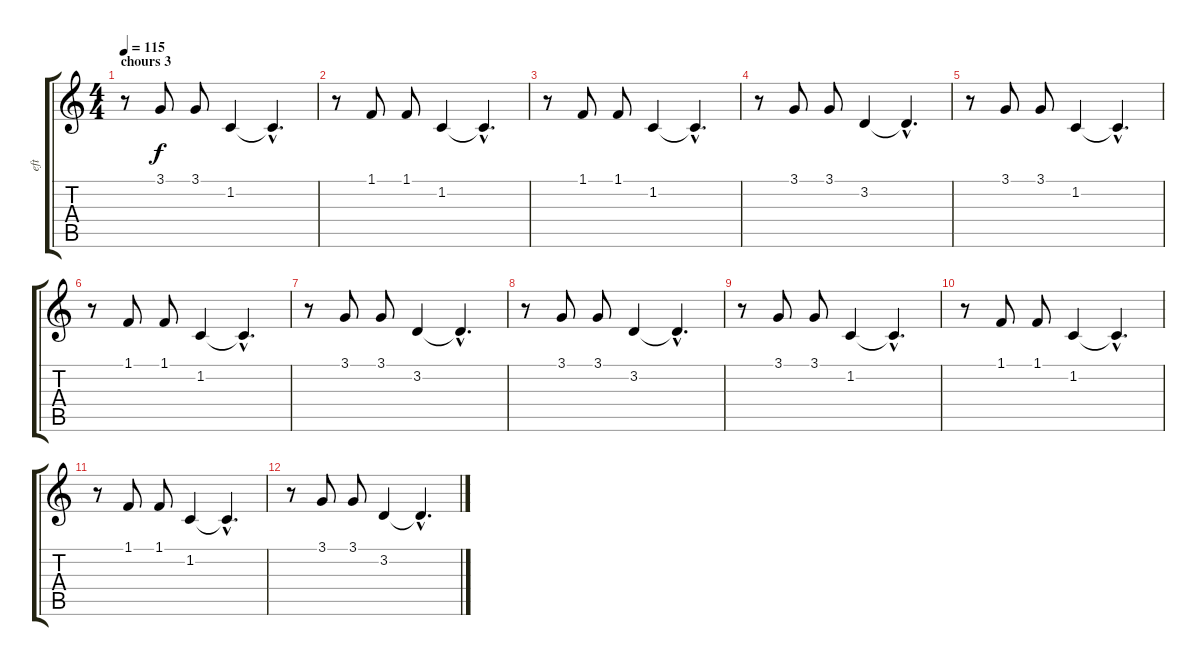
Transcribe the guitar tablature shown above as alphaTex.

\track ("eft" "eft") {instrument lead6voice}
\staff {score tabs}
\tuning (E4 B3 G3 D3 A2 E2) {hide}
\ts (4 4)
\section ("" "chours 3")
\tempo 115
\clef g2
\ks c
r.8{dy f instrument lead5charang} 3.1.8 3.1.8 1.2.4 1.2{hac t}.4{d} |
r.8 1.1.8 1.1.8 1.2.4 1.2{hac t}.4{d} |
r.8 1.1.8 1.1.8 1.2.4 1.2{hac t}.4{d} |
r.8 3.1.8 3.1.8 3.2.4 3.2{hac t}.4{d} |
r.8 3.1.8 3.1.8 1.2.4 1.2{hac t}.4{d} |
r.8 1.1.8 1.1.8 1.2.4 1.2{hac t}.4{d} |
r.8 3.1.8 3.1.8 3.2.4 3.2{hac t}.4{d} |
r.8 3.1.8 3.1.8 3.2.4 3.2{hac t}.4{d} |
r.8{instrument lead5charang} 3.1.8 3.1.8 1.2.4 1.2{hac t}.4{d} |
r.8 1.1.8 1.1.8 1.2.4 1.2{hac t}.4{d} |
r.8 1.1.8 1.1.8 1.2.4 1.2{hac t}.4{d} |
r.8 3.1.8 3.1.8 3.2.4 3.2{hac t}.4{d}
